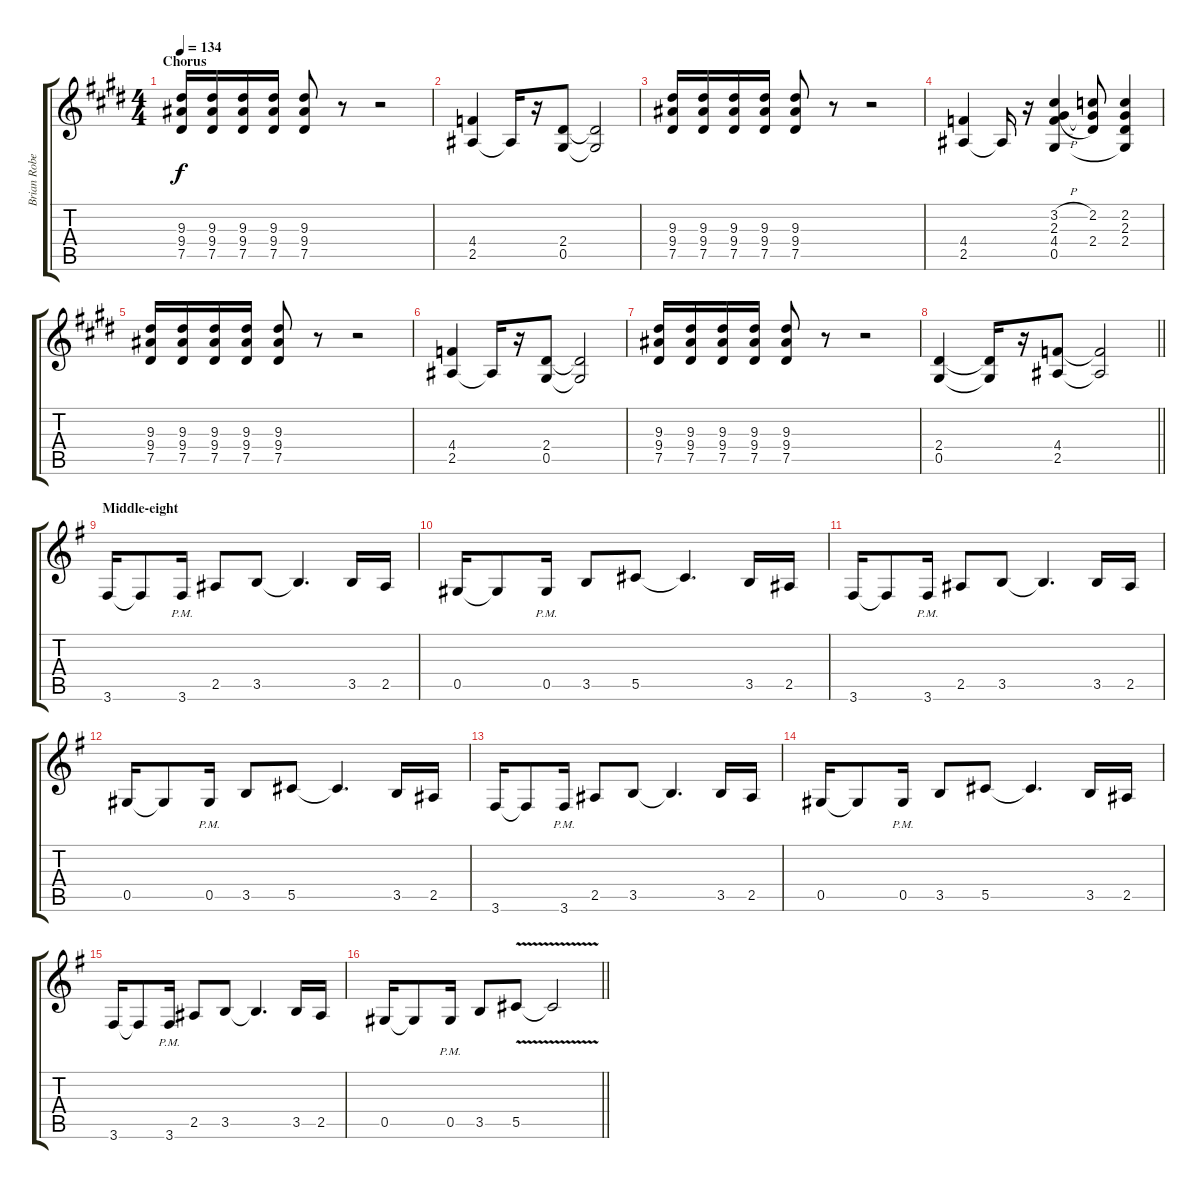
\track ("Brian Robertson" "Brian Robe") {instrument distortionguitar}
\staff {score tabs}
\tuning (Eb4 Bb3 Gb3 Db3 Ab2 Eb2) {hide}
\ts (4 4)
\section ("" "Chorus")
\tempo 134
\clef g2
\ks e
(9.3 9.4 7.5).16{dy f} (9.3 9.4 7.5).16 (9.3 9.4 7.5).16 (9.3 9.4 7.5).16 (9.3 9.4 7.5).8 r.8 r.2 |
(4.4 2.5).4 2.5{t}.16 r.16 (2.4 0.5).8 (2.4{t} 0.5{t}).2 |
(9.3 9.4 7.5).16 (9.3 9.4 7.5).16 (9.3 9.4 7.5).16 (9.3 9.4 7.5).16 (9.3 9.4 7.5).8 r.8 r.2 |
(4.4 2.5).4 2.5{t}.16 r.16 (3.2{h} 2.3 4.4{h} 0.5).4 (2.2 2.3{t} 2.4).8 (2.2 2.3 2.4 0.5{t}).4 |
(9.3 9.4 7.5).16 (9.3 9.4 7.5).16 (9.3 9.4 7.5).16 (9.3 9.4 7.5).16 (9.3 9.4 7.5).8 r.8 r.2 |
(4.4 2.5).4 2.5{t}.16 r.16 (2.4 0.5).8 (2.4{t} 0.5{t}).2 |
(9.3 9.4 7.5).16 (9.3 9.4 7.5).16 (9.3 9.4 7.5).16 (9.3 9.4 7.5).16 (9.3 9.4 7.5).8 r.8 r.2 |
\barLineRight lightlight
(2.4 0.5).4 (2.4{t} 0.5{t}).16 r.16 (4.4 2.5).8 (4.4{t} 2.5{t}).2 |
\section ("" "Middle-eight")
\ks g
3.6.16 3.6{t}.8 3.6{pm}.16 2.5.8 3.5.8 3.5{t}.4{d} 3.5.16 2.5.16 |
0.5.16 0.5{t}.8 0.5{pm}.16 3.5.8 5.5.8 5.5{t}.4{d} 3.5.16 2.5.16 |
3.6.16 3.6{t}.8 3.6{pm}.16 2.5.8 3.5.8 3.5{t}.4{d} 3.5.16 2.5.16 |
0.5.16 0.5{t}.8 0.5{pm}.16 3.5.8 5.5.8 5.5{t}.4{d} 3.5.16 2.5.16 |
3.6.16 3.6{t}.8 3.6{pm}.16 2.5.8 3.5.8 3.5{t}.4{d} 3.5.16 2.5.16 |
0.5.16 0.5{t}.8 0.5{pm}.16 3.5.8 5.5.8 5.5{t}.4{d} 3.5.16 2.5.16 |
3.6.16 3.6{t}.8 3.6{pm}.16 2.5.8 3.5.8 3.5{t}.4{d} 3.5.16 2.5.16 |
\barLineRight lightlight
0.5.16 0.5{t}.8 0.5{pm}.16 3.5.8 5.5{v}.8 5.5{t}.2
